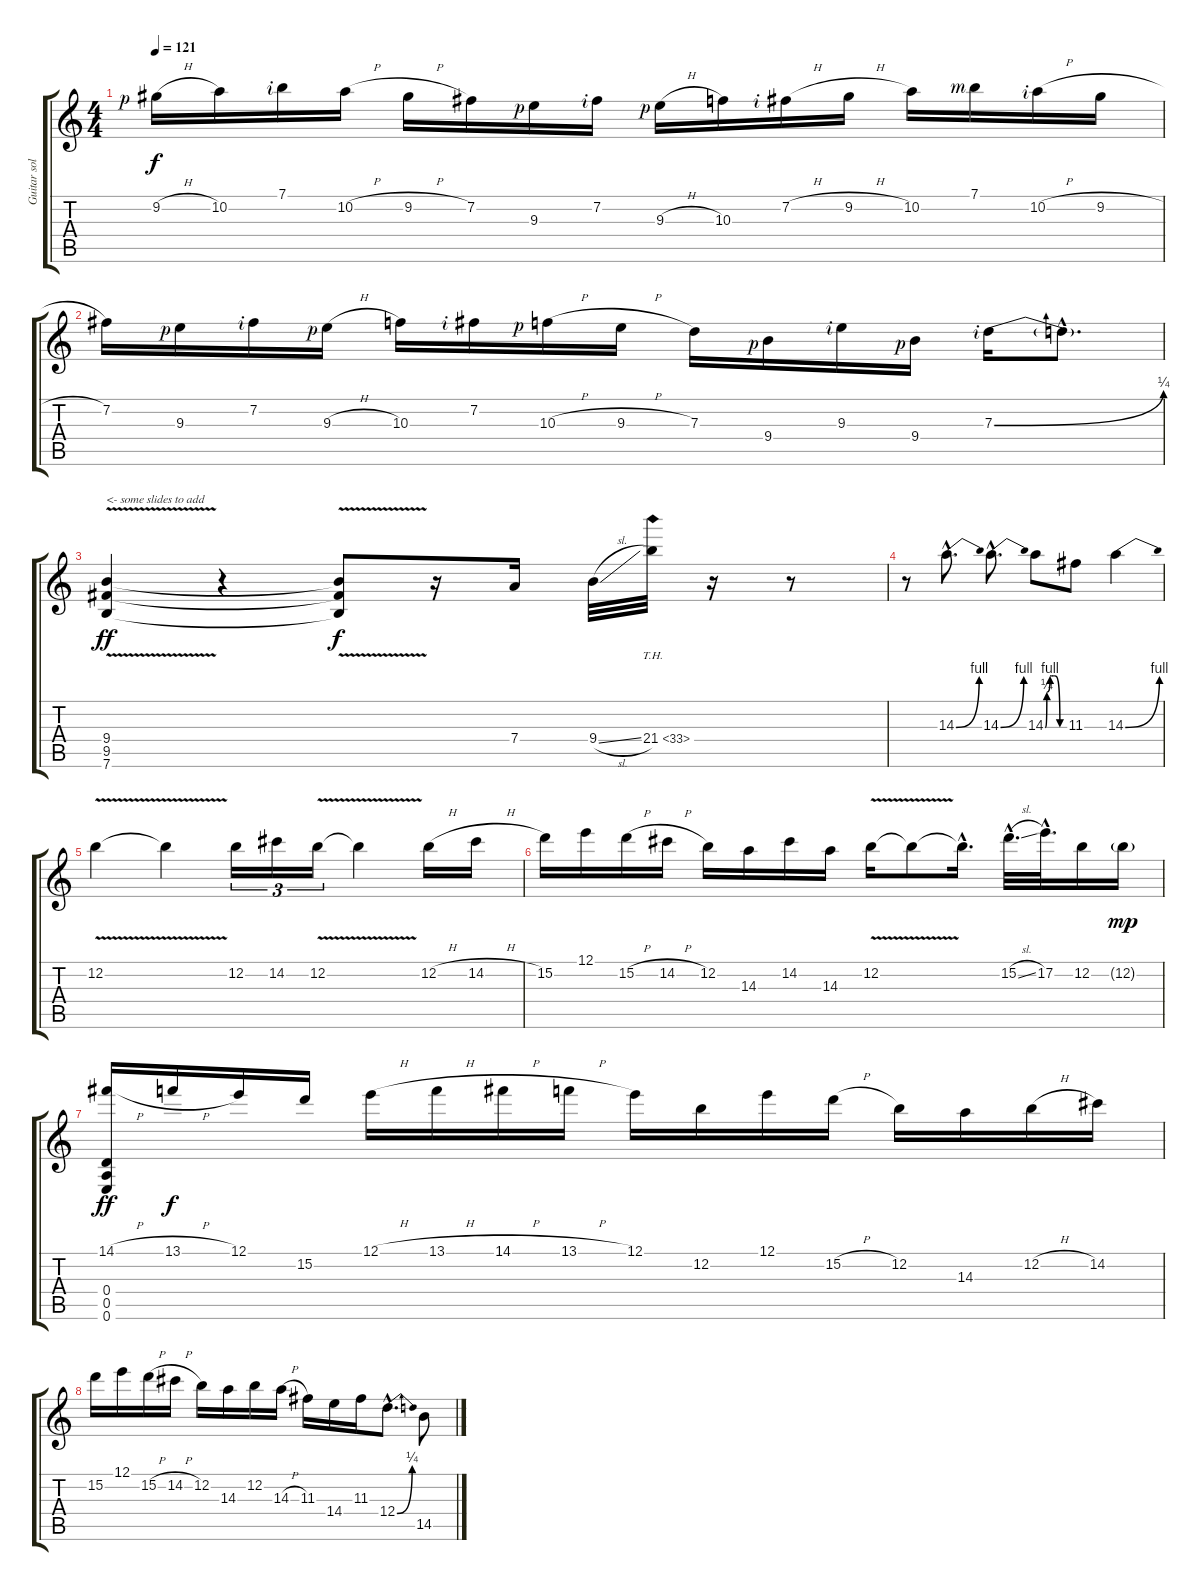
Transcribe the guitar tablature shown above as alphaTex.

\track ("Guitar solo" "Guitar sol") {instrument overdrivenguitar}
\staff {score tabs}
\tuning (E4 B3 G3 D3 A2 E2) {hide}
\ts (4 4)
\tempo 121
\clef g2
\ks c
9.2{h rf 1}.16{dy f} 10.2.16 7.1{rf 2}.16 10.2{h}.16 9.2{h}.16 7.2.16 9.3{rf 1}.16 7.2{rf 2}.16 9.3{h rf 1}.16 10.3.16 7.2{h rf 2}.16 9.2{h}.16 10.2.16 7.1{rf 3}.16 10.2{h rf 2}.16 9.2{h}.16 |
7.2.16 9.3{rf 1}.16 7.2{rf 2}.16 9.3{h rf 1}.16 10.3.16 7.2{rf 2}.16 10.3{h rf 1}.16 9.3{h}.16 7.3.16 9.4{rf 1}.16 9.3{rf 2}.16 9.4{rf 1}.16 7.3{be (bend 0 0 60 1) rf 2}.16 7.3{hac t}.8{d} |
(9.4{v} 9.5 7.6).4{txt "<- some slides to add" dy ff} r.4 (9.4{t} 9.5{t} 7.6{t}).8{dy f} r.16 7.4.16 9.4{sl}.32 21.4{th 12}.32 r.16 r.8 |
r.8 14.3{be (bend 0 0 60 4) hac}.8{d} 14.3{be (bend 0 0 60 4) hac}.8{d} 14.3{be (custom 0 0 5 1 15 4 20 4 25 4 30 4 46 0 60 0)}.8 11.3.8 14.3{be (bend 0 0 60 4)}.4 |
12.2{v}.4 12.2{t}.4 12.2.16{tu (3 2)} 14.2.16{tu (3 2)} 12.2{v}.16{tu (3 2)} 12.2{t}.4 12.2{h}.16 14.2{h}.16 |
15.2.16 12.1.16 15.2{h}.16 14.2{h}.16 12.2.16 14.3.16 14.2.16 14.3.16 12.2{v}.16 12.2{t}.8 12.2{hac t}.16{d} 15.2{sl hac}.32{d} 17.2{hac}.32{d} 12.2.16 12.2{g}.16{dy mp} |
(14.1{h} 0.4 0.5 0.6).16{dy ff} 13.1{h}.16{dy f} 12.1.16 15.2.16 12.1{h}.16 13.1{h}.16 14.1{h}.16 13.1{h}.16 12.1.16 12.2.16 12.1.16 15.2{h}.16 12.2.16 14.3.16 12.2{h}.16 14.2.16 |
15.2.16 12.1.16 15.2{h}.16 14.2{h}.16 12.2.16 14.3.16 12.2.16 14.3{h}.16 11.3.16 14.4.16 11.3.16 12.4{be (bend 0 0 60 1) hac}.8{d} 14.5.8
